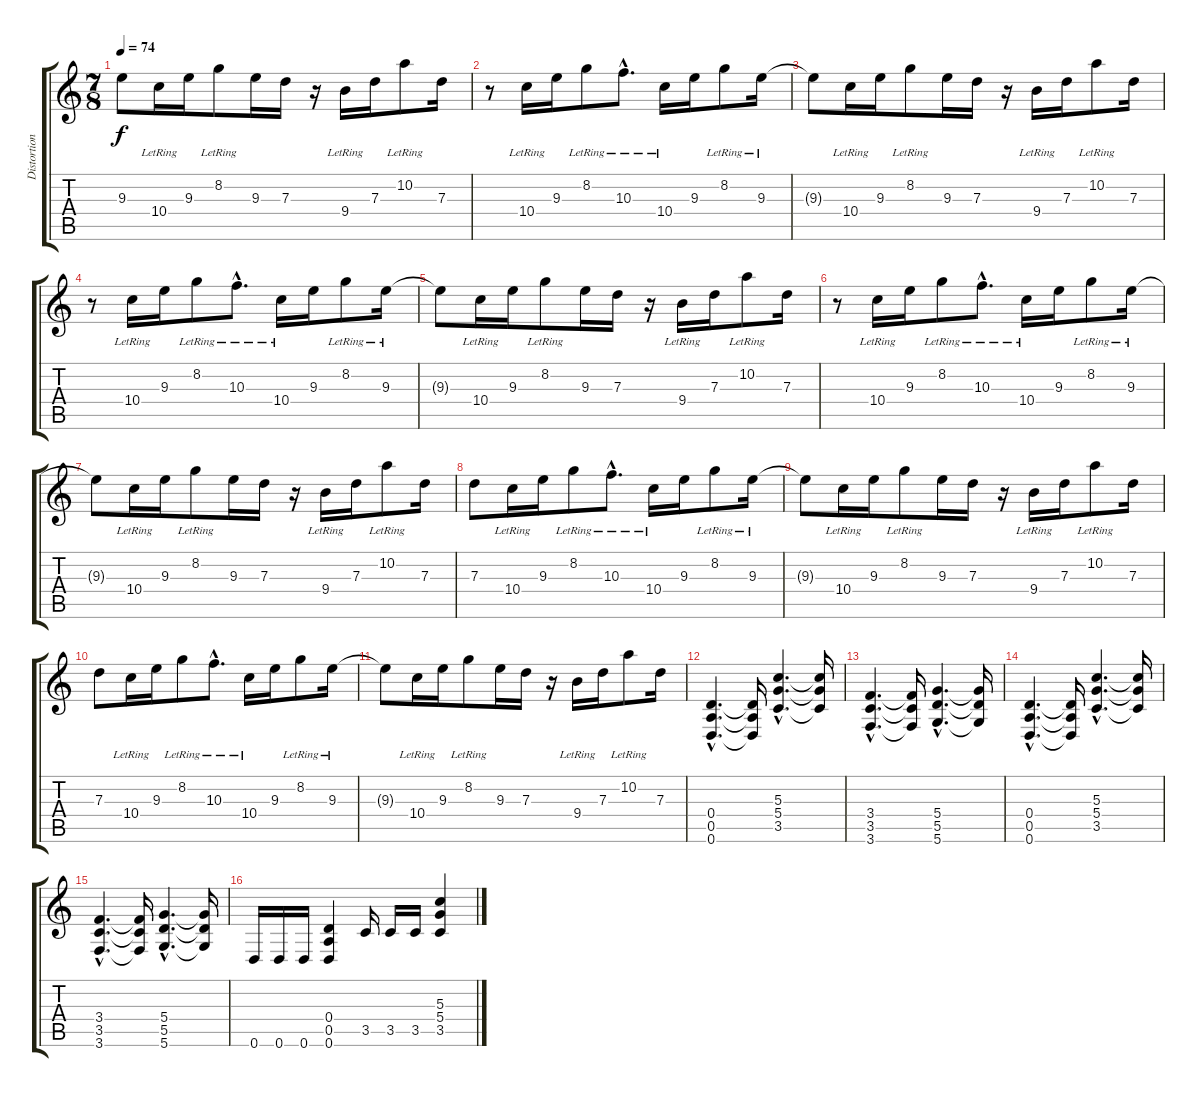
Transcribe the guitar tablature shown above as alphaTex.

\track ("Distortion Guitar I" "Distortion") {instrument distortionguitar}
\staff {score tabs}
\tuning (E4 B3 G3 D3 A2 D2) {hide}
\ts (7 8)
\tempo 74
\clef g2
\ks c
9.3{t}.8{dy f} 10.4{lr}.16 9.3.16 8.2{lr}.8 9.3.16 7.3.16 r.16 9.4{lr}.16 7.3.16 10.2{lr}.8 7.3.16 |
r.8 10.4{lr}.16 9.3.16 8.2{lr}.8 10.3{hac lr}.8{d} 10.4{lr}.16 9.3.16 8.2{lr}.8 9.3{lr}.16 |
9.3{t}.8 10.4{lr}.16 9.3.16 8.2{lr}.8 9.3.16 7.3.16 r.16 9.4{lr}.16 7.3.16 10.2{lr}.8 7.3.16 |
r.8 10.4{lr}.16 9.3.16 8.2{lr}.8 10.3{hac lr}.8{d} 10.4{lr}.16 9.3.16 8.2{lr}.8 9.3{lr}.16 |
9.3{t}.8 10.4{lr}.16 9.3.16 8.2{lr}.8 9.3.16 7.3.16 r.16 9.4{lr}.16 7.3.16 10.2{lr}.8 7.3.16 |
r.8 10.4{lr}.16 9.3.16 8.2{lr}.8 10.3{hac lr}.8{d} 10.4{lr}.16 9.3.16 8.2{lr}.8 9.3{lr}.16 |
9.3{t}.8 10.4{lr}.16 9.3.16 8.2{lr}.8 9.3.16 7.3.16 r.16 9.4{lr}.16 7.3.16 10.2{lr}.8 7.3.16 |
7.3.8 10.4{lr}.16 9.3.16 8.2{lr}.8 10.3{hac lr}.8{d} 10.4{lr}.16 9.3.16 8.2{lr}.8 9.3{lr}.16 |
9.3{t}.8 10.4{lr}.16 9.3.16 8.2{lr}.8 9.3.16 7.3.16 r.16 9.4{lr}.16 7.3.16 10.2{lr}.8 7.3.16 |
7.3.8 10.4{lr}.16 9.3.16 8.2{lr}.8 10.3{hac lr}.8{d} 10.4{lr}.16 9.3.16 8.2{lr}.8 9.3{lr}.16 |
9.3{t}.8 10.4{lr}.16 9.3.16 8.2{lr}.8 9.3.16 7.3.16 r.16 9.4{lr}.16 7.3.16 10.2{lr}.8 7.3.16 |
(0.4{hac} 0.5{hac} 0.6{hac}).4{d} (0.4{t} 0.5{t} 0.6{t}).16 (5.3{hac} 5.4{hac} 3.5{hac}).4{d} (5.3{t} 5.4{t} 3.5{t}).16 |
(3.4{hac} 3.5{hac} 3.6{hac}).4{d} (3.4{t} 3.5{t} 3.6{t}).16 (5.4{hac} 5.5{hac} 5.6{hac}).4{d} (5.4{t} 5.5{t} 5.6{t}).16 |
(0.4{hac} 0.5{hac} 0.6{hac}).4{d} (0.4{t} 0.5{t} 0.6{t}).16 (5.3{hac} 5.4{hac} 3.5{hac}).4{d} (5.3{t} 5.4{t} 3.5{t}).16 |
(3.4{hac} 3.5{hac} 3.6{hac}).4{d} (3.4{t} 3.5{t} 3.6{t}).16 (5.4{hac} 5.5{hac} 5.6{hac}).4{d} (5.4{t} 5.5{t} 5.6{t}).16 |
0.6.16 0.6.16 0.6.16 (0.4 0.5 0.6).4 3.5.16 3.5.16 3.5.16 (5.3 5.4 3.5).4
